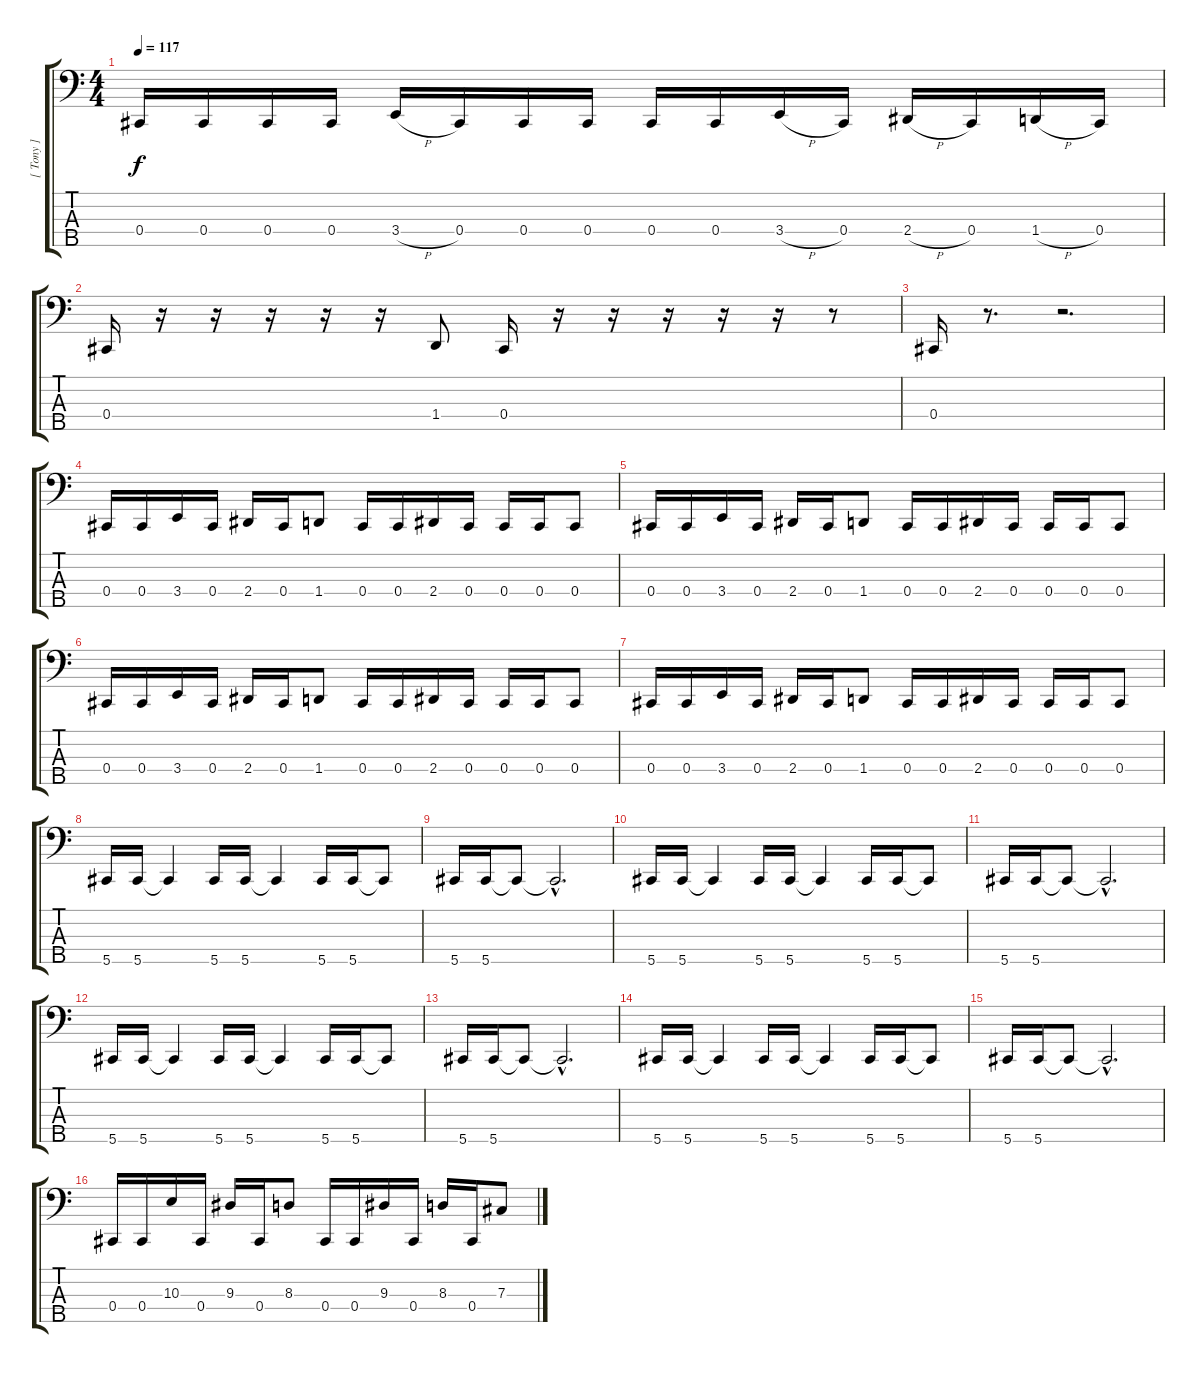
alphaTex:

\track ("[ Tony ]" "[ Tony ]") {instrument electricbasspick}
\staff {score tabs}
\tuning (E2 B1 Gb1 Db1 Ab0) {hide}
\ts (4 4)
\tempo 117
\clef f4
\ks c
0.4.16{dy f} 0.4.16 0.4.16 0.4.16 3.4{h}.16 0.4.16 0.4.16 0.4.16 0.4.16 0.4.16 3.4{h}.16 0.4.16 2.4{h}.16 0.4.16 1.4{h}.16 0.4.16 |
0.4.16 r.16 r.16 r.16 r.16 r.16 1.4.8 0.4.16 r.16 r.16 r.16 r.16 r.16 r.8 |
0.4.16 r.8{d} r.2{d} |
0.4.16 0.4.16 3.4.16 0.4.16 2.4.16 0.4.16 1.4.8 0.4.16 0.4.16 2.4.16 0.4.16 0.4.16 0.4.16 0.4.8 |
0.4.16 0.4.16 3.4.16 0.4.16 2.4.16 0.4.16 1.4.8 0.4.16 0.4.16 2.4.16 0.4.16 0.4.16 0.4.16 0.4.8 |
0.4.16 0.4.16 3.4.16 0.4.16 2.4.16 0.4.16 1.4.8 0.4.16 0.4.16 2.4.16 0.4.16 0.4.16 0.4.16 0.4.8 |
0.4.16 0.4.16 3.4.16 0.4.16 2.4.16 0.4.16 1.4.8 0.4.16 0.4.16 2.4.16 0.4.16 0.4.16 0.4.16 0.4.8 |
5.5.16 5.5.16 5.5{t}.4 5.5.16 5.5.16 5.5{t}.4 5.5.16 5.5.16 5.5{t}.8 |
5.5.16 5.5.16 5.5{t}.8 5.5{hac t}.2{d} |
5.5.16 5.5.16 5.5{t}.4 5.5.16 5.5.16 5.5{t}.4 5.5.16 5.5.16 5.5{t}.8 |
5.5.16 5.5.16 5.5{t}.8 5.5{hac t}.2{d} |
5.5.16 5.5.16 5.5{t}.4 5.5.16 5.5.16 5.5{t}.4 5.5.16 5.5.16 5.5{t}.8 |
5.5.16 5.5.16 5.5{t}.8 5.5{hac t}.2{d} |
5.5.16 5.5.16 5.5{t}.4 5.5.16 5.5.16 5.5{t}.4 5.5.16 5.5.16 5.5{t}.8 |
5.5.16 5.5.16 5.5{t}.8 5.5{hac t}.2{d} |
0.4.16 0.4.16 10.3.16 0.4.16 9.3.16 0.4.16 8.3.8 0.4.16 0.4.16 9.3.16 0.4.16 8.3.16 0.4.16 7.3.8
